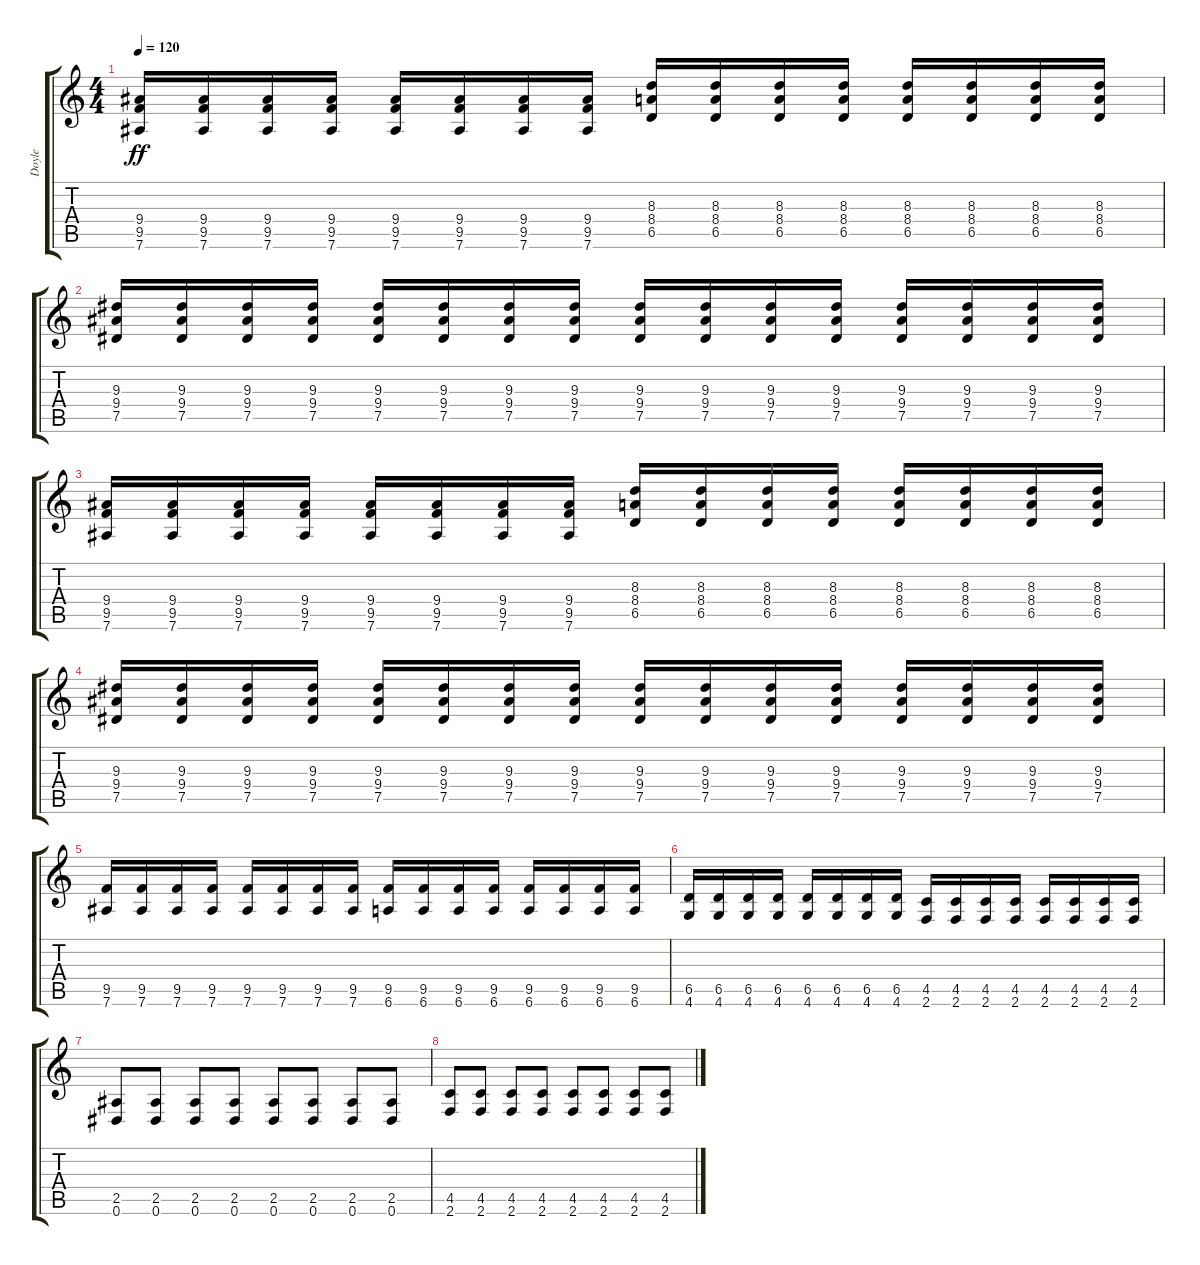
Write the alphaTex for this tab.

\track ("Doyle" "Doyle") {instrument distortionguitar}
\staff {score tabs}
\tuning (Eb4 Bb3 Gb3 Db3 Ab2 Eb2) {hide}
\ts (4 4)
\tempo 120
\clef g2
\ks c
(9.4 9.5 7.6).16{dy ff} (9.4 9.5 7.6).16 (9.4 9.5 7.6).16 (9.4 9.5 7.6).16 (9.4 9.5 7.6).16 (9.4 9.5 7.6).16 (9.4 9.5 7.6).16 (9.4 9.5 7.6).16 (8.3 8.4 6.5).16 (8.3 8.4 6.5).16 (8.3 8.4 6.5).16 (8.3 8.4 6.5).16 (8.3 8.4 6.5).16 (8.3 8.4 6.5).16 (8.3 8.4 6.5).16 (8.3 8.4 6.5).16 |
(9.3 9.4 7.5).16 (9.3 9.4 7.5).16 (9.3 9.4 7.5).16 (9.3 9.4 7.5).16 (9.3 9.4 7.5).16 (9.3 9.4 7.5).16 (9.3 9.4 7.5).16 (9.3 9.4 7.5).16 (9.3 9.4 7.5).16 (9.3 9.4 7.5).16 (9.3 9.4 7.5).16 (9.3 9.4 7.5).16 (9.3 9.4 7.5).16 (9.3 9.4 7.5).16 (9.3 9.4 7.5).16 (9.3 9.4 7.5).16 |
(9.4 9.5 7.6).16 (9.4 9.5 7.6).16 (9.4 9.5 7.6).16 (9.4 9.5 7.6).16 (9.4 9.5 7.6).16 (9.4 9.5 7.6).16 (9.4 9.5 7.6).16 (9.4 9.5 7.6).16 (8.3 8.4 6.5).16 (8.3 8.4 6.5).16 (8.3 8.4 6.5).16 (8.3 8.4 6.5).16 (8.3 8.4 6.5).16 (8.3 8.4 6.5).16 (8.3 8.4 6.5).16 (8.3 8.4 6.5).16 |
(9.3 9.4 7.5).16 (9.3 9.4 7.5).16 (9.3 9.4 7.5).16 (9.3 9.4 7.5).16 (9.3 9.4 7.5).16 (9.3 9.4 7.5).16 (9.3 9.4 7.5).16 (9.3 9.4 7.5).16 (9.3 9.4 7.5).16 (9.3 9.4 7.5).16 (9.3 9.4 7.5).16 (9.3 9.4 7.5).16 (9.3 9.4 7.5).16 (9.3 9.4 7.5).16 (9.3 9.4 7.5).16 (9.3 9.4 7.5).16 |
(9.5 7.6).16 (9.5 7.6).16 (9.5 7.6).16 (9.5 7.6).16 (9.5 7.6).16 (9.5 7.6).16 (9.5 7.6).16 (9.5 7.6).16 (9.5 6.6).16 (9.5 6.6).16 (9.5 6.6).16 (9.5 6.6).16 (9.5 6.6).16 (9.5 6.6).16 (9.5 6.6).16 (9.5 6.6).16 |
(6.5 4.6).16 (6.5 4.6).16 (6.5 4.6).16 (6.5 4.6).16 (6.5 4.6).16 (6.5 4.6).16 (6.5 4.6).16 (6.5 4.6).16 (4.5 2.6).16 (4.5 2.6).16 (4.5 2.6).16 (4.5 2.6).16 (4.5 2.6).16 (4.5 2.6).16 (4.5 2.6).16 (4.5 2.6).16 |
(2.5 0.6).8 (2.5 0.6).8 (2.5 0.6).8 (2.5 0.6).8 (2.5 0.6).8 (2.5 0.6).8 (2.5 0.6).8 (2.5 0.6).8 |
(4.5 2.6).8 (4.5 2.6).8 (4.5 2.6).8 (4.5 2.6).8 (4.5 2.6).8 (4.5 2.6).8 (4.5 2.6).8 (4.5 2.6).8
